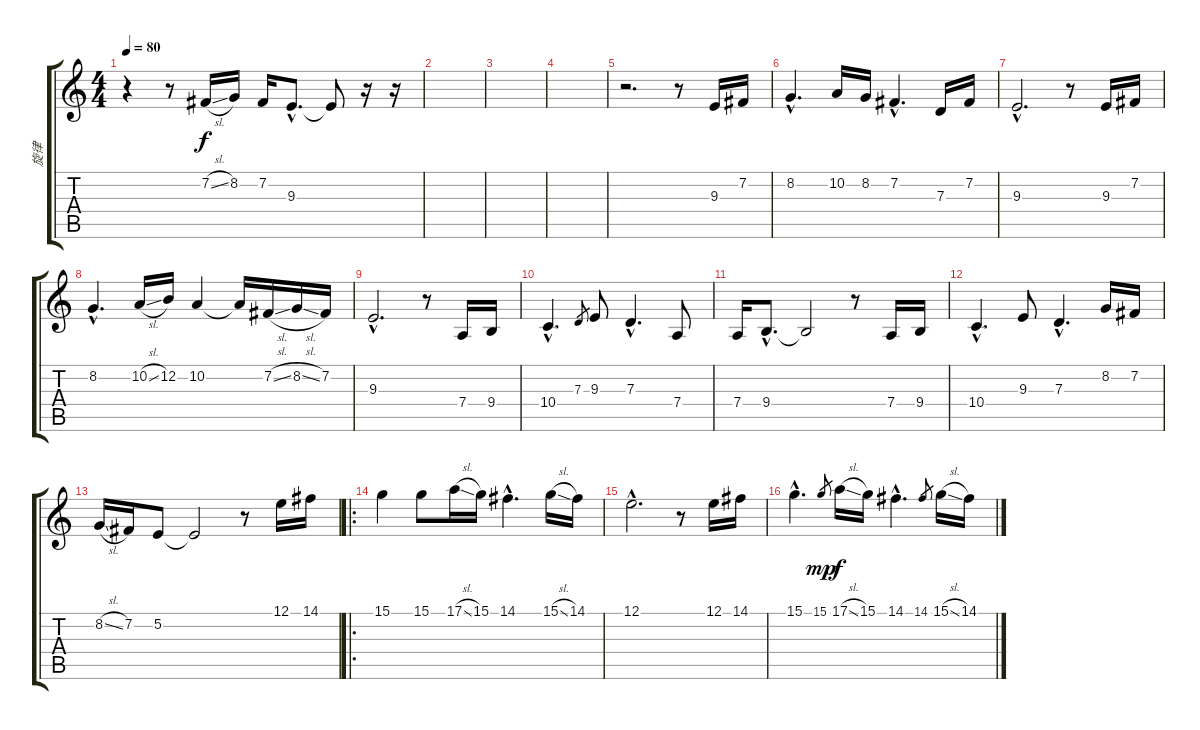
\track ("旋律" "旋律") {instrument sopranosax}
\staff {score tabs}
\tuning (E4 B3 G3 D3 A2 E2) {hide}
\ts (4 4)
\tempo 80
\clef g2
\ks c
r.4{dy f} r.8 7.2{sl}.16 8.2.16 7.2.16 9.3{hac}.8{d} 9.3{t}.8 r.16 r.16 |
|
|
|
r.2{d} r.8 9.3.16 7.2.16 |
8.2{hac}.4{d} 10.2.16 8.2.16 7.2{hac}.4{d} 7.3.16 7.2.16 |
9.3{hac}.2{d} r.8 9.3.16 7.2.16 |
8.2{hac}.4{d} 10.2{sl}.16 12.2.16 10.2.4 10.2{t}.16 7.2{sl}.16 8.2{sl}.16 7.2.16 |
9.3{hac}.2{d} r.8 7.4.16 9.4.16 |
10.4{hac}.4{d} 7.3.8{gr} 9.3.8 7.3{hac}.4{d} 7.4.8 |
7.4.16 9.4{hac}.8{d} 9.4{t}.2 r.8 7.4.16 9.4.16 |
10.4{hac}.4{d} 9.3.8 7.3{hac}.4{d} 8.2.16 7.2.16 |
8.2{sl}.16 7.2.16 5.2.8 5.2{t}.2 r.8 12.1.16 14.1.16 |
\ro
15.1.4 15.1.8 17.1{sl}.16 15.1.16 14.1{hac}.4{d} 15.1{sl}.16 14.1.16 |
12.1{hac}.2{d} r.8 12.1.16 14.1.16 |
15.1{hac}.4{d} 15.1.8{gr dy mp} 17.1{sl}.16{dy f} 15.1.16 14.1{hac}.4{d} 14.1.8{gr} 15.1{sl}.16 14.1.16
